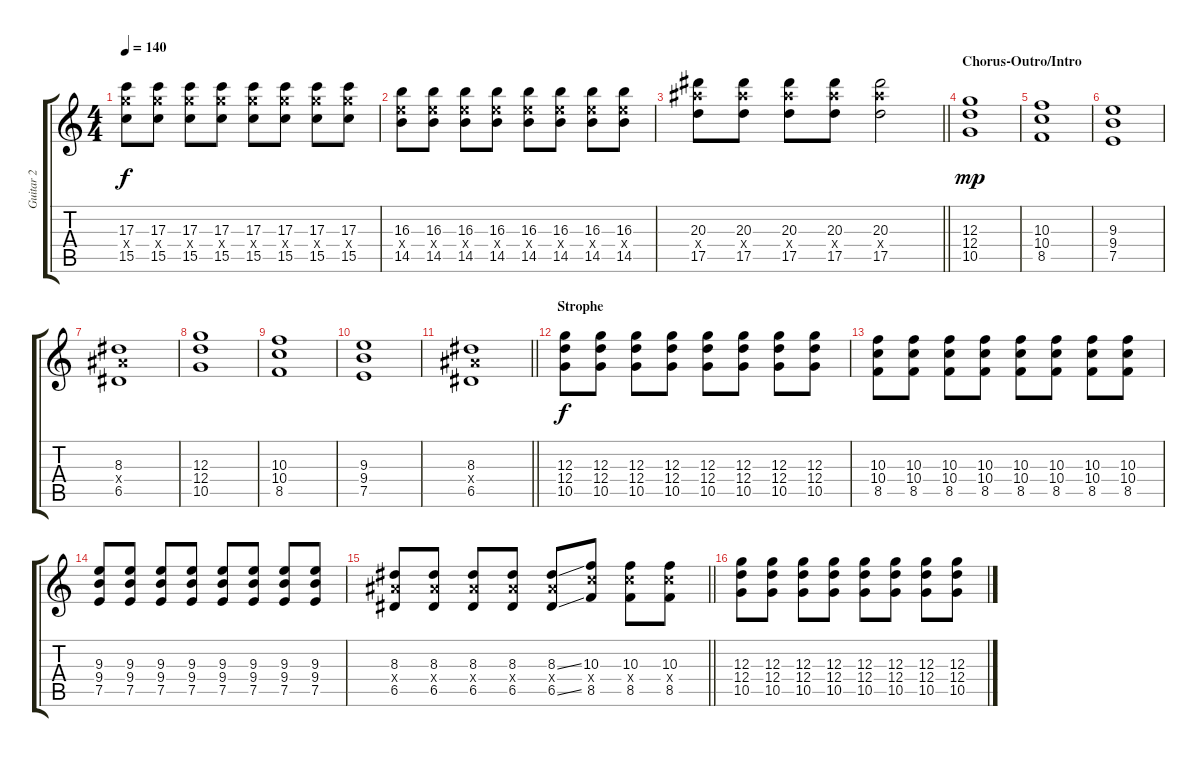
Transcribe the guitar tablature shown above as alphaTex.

\track ("Guitar 2" "Guitar 2") {instrument overdrivenguitar}
\staff {score tabs}
\tuning (E4 B3 G3 D3 A2 E2) {hide}
\ts (4 4)
\tempo 140
\clef g2
\ks c
(17.3 17.4{x} 15.5).8{dy f} (17.3 17.4{x} 15.5).8 (17.3 17.4{x} 15.5).8 (17.3 17.4{x} 15.5).8 (17.3 17.4{x} 15.5).8 (17.3 17.4{x} 15.5).8 (17.3 17.4{x} 15.5).8 (17.3 17.4{x} 15.5).8 |
(16.3 14.4{x} 14.5).8 (16.3 14.4{x} 14.5).8 (16.3 14.4{x} 14.5).8 (16.3 14.4{x} 14.5).8 (16.3 14.4{x} 14.5).8 (16.3 14.4{x} 14.5).8 (16.3 14.4{x} 14.5).8 (16.3 14.4{x} 14.5).8 |
\barLineRight lightlight
(20.3 20.4{x} 17.5).8 (20.3 20.4{x} 17.5).8 (20.3 20.4{x} 17.5).8 (20.3 20.4{x} 17.5).8 (20.3 20.4{x} 17.5).2 |
\section ("" "Chorus-Outro/Intro")
(12.3 12.4 10.5).1{dy mp instrument overdrivenguitar} |
(10.3 10.4 8.5).1 |
(9.3 9.4 7.5).1 |
(8.3 8.4{x} 6.5).1 |
(12.3 12.4 10.5).1 |
(10.3 10.4 8.5).1 |
(9.3 9.4 7.5).1 |
\barLineRight lightlight
(8.3 8.4{x} 6.5).1 |
\section ("" "Strophe")
(12.3 12.4 10.5).8{dy f} (12.3 12.4 10.5).8 (12.3 12.4 10.5).8 (12.3 12.4 10.5).8 (12.3 12.4 10.5).8 (12.3 12.4 10.5).8 (12.3 12.4 10.5).8 (12.3 12.4 10.5).8 |
(10.3 10.4 8.5).8 (10.3 10.4 8.5).8 (10.3 10.4 8.5).8 (10.3 10.4 8.5).8 (10.3 10.4 8.5).8 (10.3 10.4 8.5).8 (10.3 10.4 8.5).8 (10.3 10.4 8.5).8 |
(9.3 9.4 7.5).8 (9.3 9.4 7.5).8 (9.3 9.4 7.5).8 (9.3 9.4 7.5).8 (9.3 9.4 7.5).8 (9.3 9.4 7.5).8 (9.3 9.4 7.5).8 (9.3 9.4 7.5).8 |
\barLineRight lightlight
(8.3 8.4{x} 6.5).8 (8.3 8.4{x} 6.5).8 (8.3 8.4{x} 6.5).8 (8.3 8.4{x} 6.5).8 (8.3{ss} 8.4{x} 6.5{ss}).8 (10.3 10.4{x} 8.5).8 (10.3 10.4{x} 8.5).8 (10.3 10.4{x} 8.5).8 |
(12.3 12.4 10.5).8 (12.3 12.4 10.5).8 (12.3 12.4 10.5).8 (12.3 12.4 10.5).8 (12.3 12.4 10.5).8 (12.3 12.4 10.5).8 (12.3 12.4 10.5).8 (12.3 12.4 10.5).8
